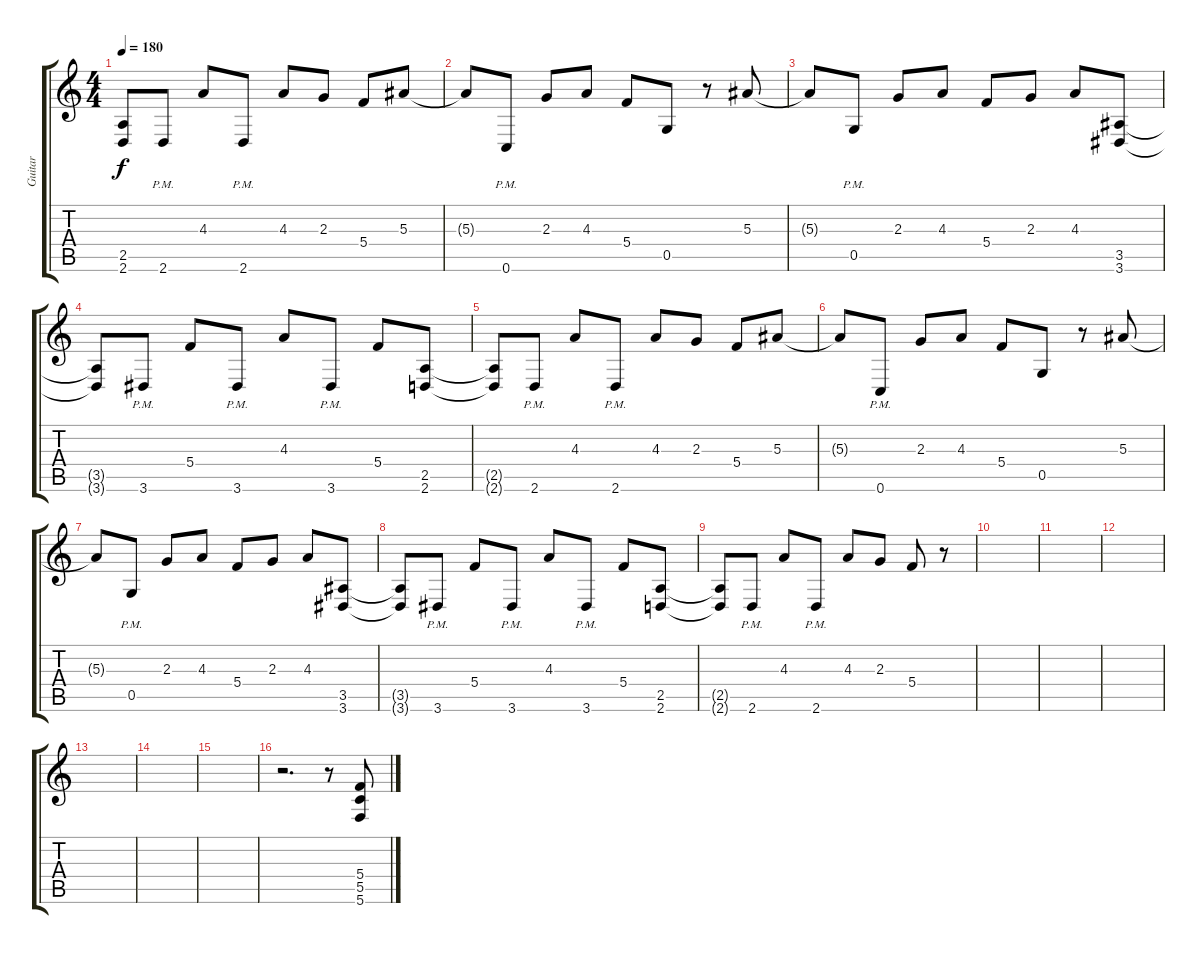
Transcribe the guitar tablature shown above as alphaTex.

\track ("Guitar" "Guitar") {instrument distortionguitar}
\staff {score tabs}
\tuning (D4 A3 F3 C3 G2 C2) {hide}
\ts (4 4)
\tempo 180
\clef g2
\ks c
(2.5{t} 2.6{t}).8{dy f} 2.6{pm}.8 4.3.8 2.6{pm}.8 4.3.8 2.3.8 5.4.8 5.3.8 |
5.3{t}.8 0.6{pm}.8 2.3.8 4.3.8 5.4.8 0.5.8 r.8 5.3.8 |
5.3{t}.8 0.5{pm}.8 2.3.8 4.3.8 5.4.8 2.3.8 4.3.8 (3.5 3.6).8 |
(3.5{t} 3.6{t}).8 3.6{pm}.8 5.4.8 3.6{pm}.8 4.3.8 3.6{pm}.8 5.4.8 (2.5 2.6).8 |
(2.5{t} 2.6{t}).8 2.6{pm}.8 4.3.8 2.6{pm}.8 4.3.8 2.3.8 5.4.8 5.3.8 |
5.3{t}.8 0.6{pm}.8 2.3.8 4.3.8 5.4.8 0.5.8 r.8 5.3.8 |
5.3{t}.8 0.5{pm}.8 2.3.8 4.3.8 5.4.8 2.3.8 4.3.8 (3.5 3.6).8 |
(3.5{t} 3.6{t}).8 3.6{pm}.8 5.4.8 3.6{pm}.8 4.3.8 3.6{pm}.8 5.4.8 (2.5 2.6).8 |
(2.5{t} 2.6{t}).8 2.6{pm}.8 4.3.8 2.6{pm}.8 4.3.8 2.3.8 5.4.8 r.8 |
|
|
|
|
|
|
r.2{d} r.8 (5.4 5.5 5.6).8
